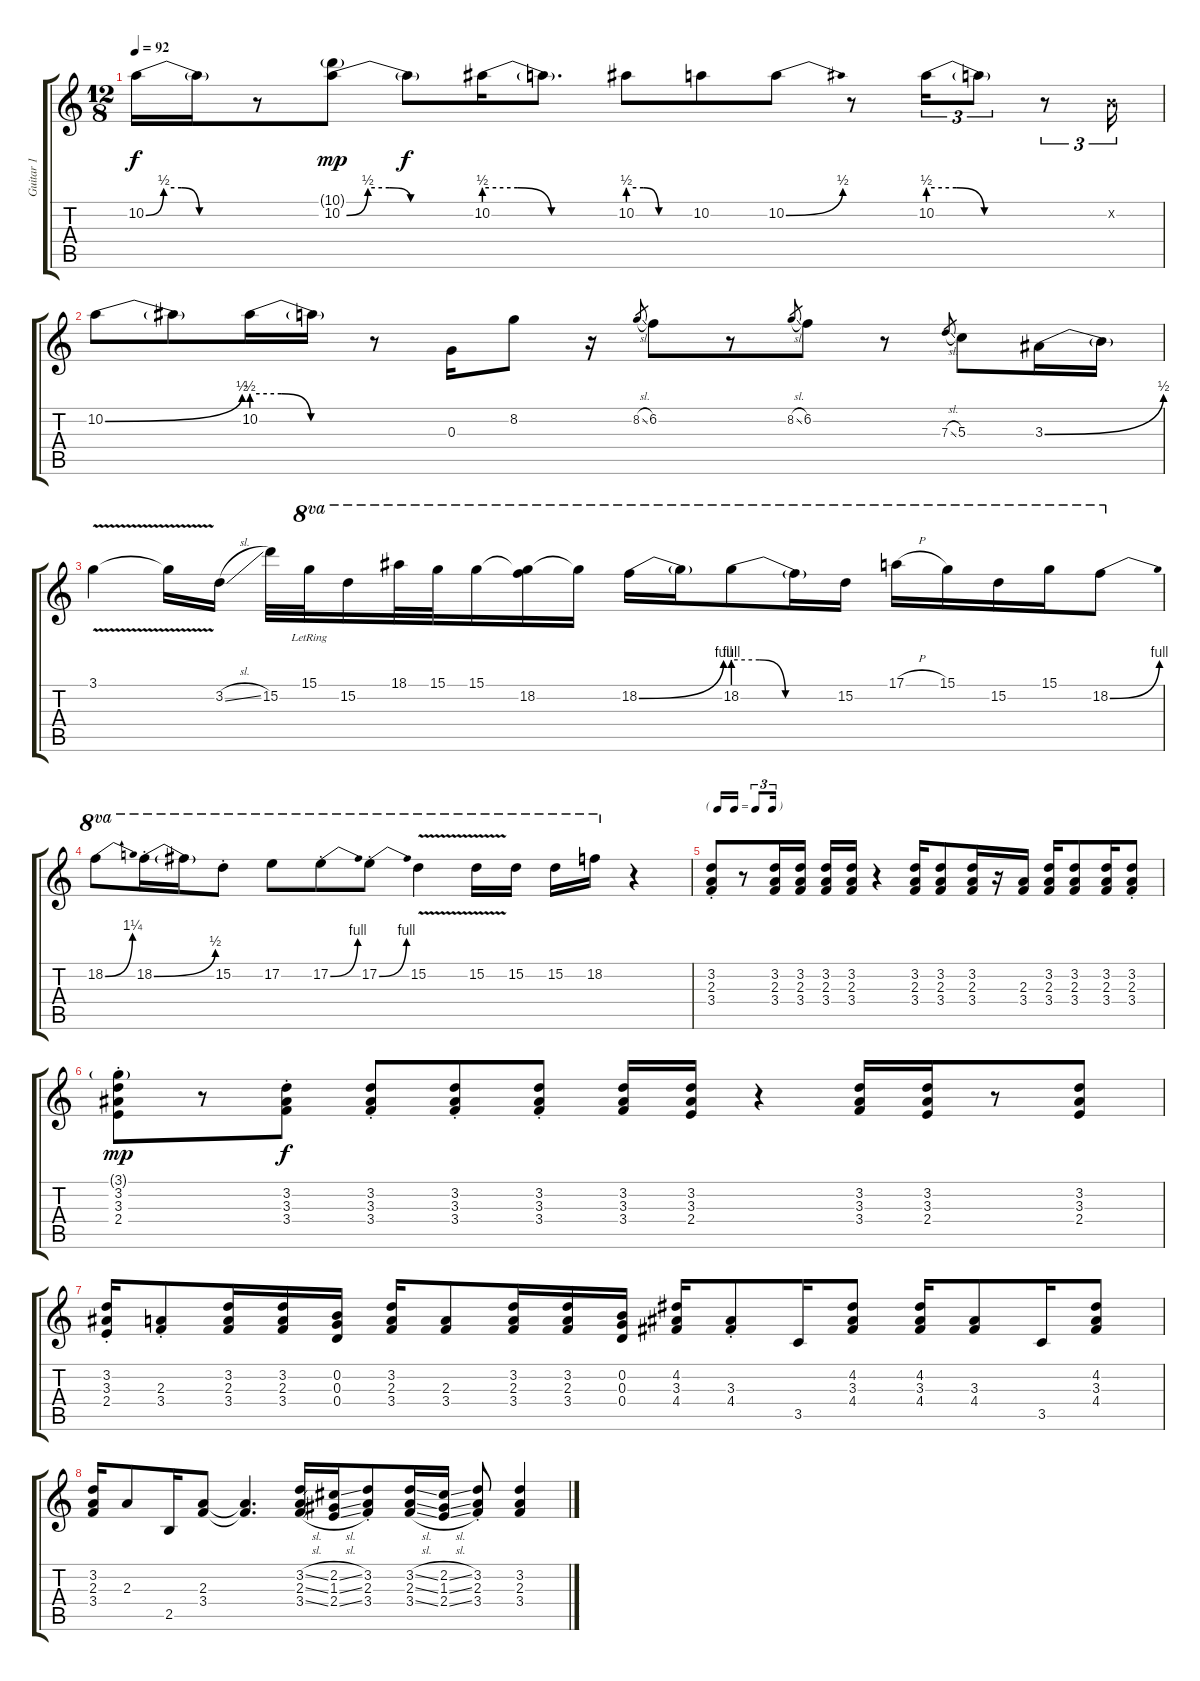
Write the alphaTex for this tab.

\track ("Guitar 1" "Guitar 1") {instrument overdrivenguitar}
\staff {score tabs}
\tuning (E4 B3 G3 D3 A2 E2) {hide}
\ts (12 8)
\tempo 92
\clef g2
\ks c
10.2{be (custom 0 0 10 2 20 2 30 0 60 0)}.16{dy f} 10.2{t}.16 r.8 (10.1{g} 10.2{be (custom 0 0 10 2 20 2 30 0 60 0)}).8{dy mp} 10.2{t}.8{dy f} 10.2{be (custom 0 2 15 2 30 0 60 0)}.16 10.2{t}.8{d} 10.2{be (custom 0 2 15 2 30 0 60 0)}.8 10.2.8 10.2{be (bend 0 0 60 2)}.8 r.8 10.2{be (custom 0 2 15 2 30 0 60 0)}.16{tu (3 2)} 10.2{t}.8{tu (3 2)} r.8{tu (3 2)} 0.2{x}.16{tu (3 2)} |
10.2{be (bend 0 0 60 2)}.8 10.2{t}.8 10.2{be (custom 0 2 15 2 30 0 60 0)}.16 10.2{t}.16 r.8 0.3.16 8.2.8 r.16 8.2{sl}.8{gr} 6.2.8 r.8 8.2{sl}.8{gr} 6.2.8 r.8 7.3{sl}.8{gr} 5.3.8 3.3{be (bend 0 0 60 2)}.16 3.3{t}.16 |
3.1{v}.4 3.1{t}.16 3.2{sl}.16 15.2.32 15.1{lr}.32{ot 8va} 15.2.16{ot 8va} 18.1.32{ot 8va} 15.1.32{ot 8va} 15.1.16{ot 8va} (15.1{t} 18.2).16{ot 8va} 15.1{t}.16{ot 8va} 18.2{be (bend 0 0 60 4)}.16{ot 8va} 18.2{t}.16{ot 8va} 18.2{be (custom 0 4 15 4 30 0 60 0)}.8{ot 8va} 18.2{t}.16{ot 8va} 15.2.16{ot 8va} 17.1{h}.16{ot 8va} 15.1.16{ot 8va} 15.2.16{ot 8va} 15.1.16{ot 8va} 18.2{be (bend 0 0 60 4)}.8{ot 8va} |
18.2{be (bend 0 0 60 5)}.8{ot 8va} 18.2{be (bend 0 0 60 2) st}.16{ot 8va} 18.2{t}.16{ot 8va} 15.2{st}.8{ot 8va} 17.2.8{ot 8va} 17.2{be (bend 0 0 60 4) st}.8{ot 8va} 17.2{be (bend 0 0 60 4) st}.8{ot 8va} 15.2{v}.4{ot 8va} 15.2{v}.16{ot 8va} 15.2.16{ot 8va} 15.2.16{ot 8va} 18.2.16{ot 8va} r.4 |
\tf triplet16th
(3.2 2.3 3.4{st}).8 r.8 (3.2 2.3 3.4).16 (3.2 2.3 3.4).16 (3.2 2.3 3.4).16 (3.2 2.3 3.4).16 r.4 (3.2 2.3 3.4).16 (3.2 2.3 3.4).8 (3.2 2.3 3.4).16 r.16 (2.3 3.4).16 (3.2 2.3 3.4).16 (3.2 2.3 3.4).8 (3.2 2.3 3.4).16 (3.2 2.3{st} 3.4).8 |
(3.1{g} 3.2 3.3{st} 2.4).8{dy mp} r.8 (3.2 3.3 3.4{st}).8{dy f} (3.2 3.3 3.4{st}).8 (3.2 3.3 3.4{st}).8 (3.2 3.3 3.4{st}).8 (3.2 3.3 3.4).16 (3.2 3.3 2.4).16 r.4 (3.2 3.3 3.4).16 (3.2 3.3 2.4).16 r.8 (3.2 3.3 2.4).8 |
(3.2 3.3 2.4{st}).16 (2.3 3.4{st}).8 (3.2 2.3 3.4).16 (3.2 2.3 3.4).16 (0.2 0.3 0.4).16 (3.2 2.3 3.4).16 (2.3 3.4).8 (3.2 2.3 3.4).16 (3.2 2.3 3.4).16 (0.2 0.3 0.4).16 (4.2 3.3 4.4).16 (3.3{st} 4.4).8 3.5.16 (4.2 3.3 4.4).8 (4.2 3.3 4.4).16 (3.3 4.4).8 3.5.16 (4.2 3.3 4.4).8 |
(3.2 2.3 3.4).16 2.3.8 2.5.16 (2.3 3.4).8 (2.3{t} 3.4{t}).4{d} (3.2{sl} 2.3{sl} 3.4{sl}).16 (2.2{sl} 1.3{sl} 2.4{sl}).16 (3.2 2.3{st} 3.4).8 (3.2{sl} 2.3{sl} 3.4{sl}).16 (2.2{sl} 1.3{sl} 2.4{sl}).16 (3.2 2.3{st} 3.4).8 (3.2 2.3 3.4).4
